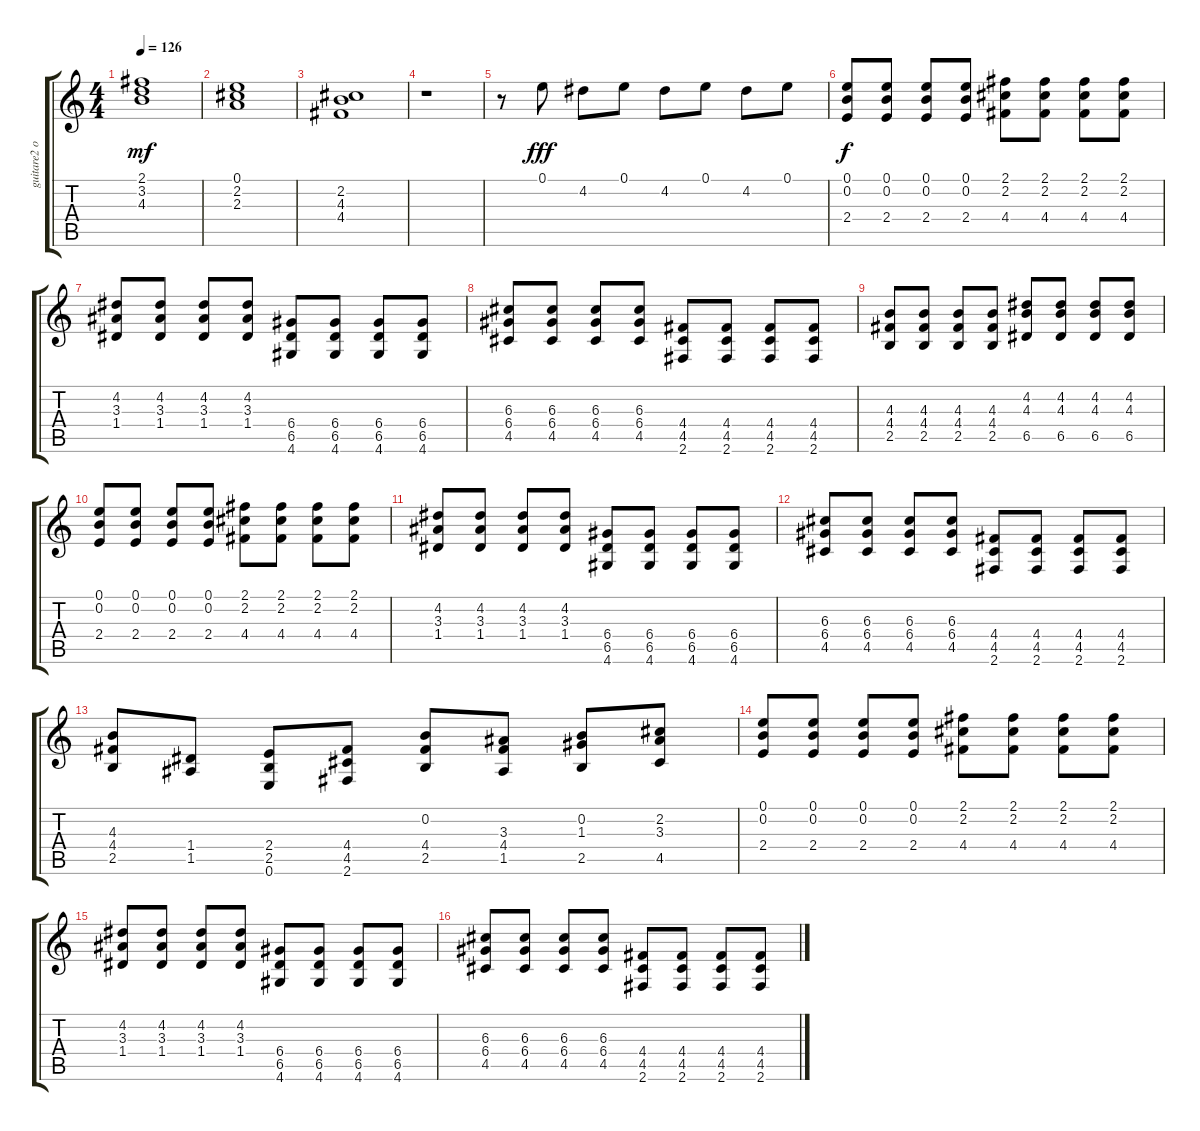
\track ("guitare2 overdrive" "guitare2 o") {instrument overdrivenguitar}
\staff {score tabs}
\tuning (E4 B3 G3 D3 A2 E2) {hide}
\ts (4 4)
\tempo 126
\clef g2
\ks c
(2.1 3.2 4.3).1{dy mf} |
(0.1 2.2 2.3).1 |
(2.2 4.3 4.4).1 |
r.1 |
r.8 0.1.8{dy fff volume 5} 4.2.8{volume 6} 0.1.8{volume 7} 4.2.8{volume 8} 0.1.8{volume 9} 4.2.8{volume 10} 0.1.8{volume 11} |
(0.1 0.2 2.4).8{dy f volume 12 instrument overdrivenguitar} (0.1 0.2 2.4).8 (0.1 0.2 2.4).8 (0.1 0.2 2.4).8 (2.1 2.2 4.4).8 (2.1 2.2 4.4).8 (2.1 2.2 4.4).8 (2.1 2.2 4.4).8 |
(4.2 3.3 1.4).8 (4.2 3.3 1.4).8 (4.2 3.3 1.4).8 (4.2 3.3 1.4).8 (6.4 6.5 4.6).8 (6.4 6.5 4.6).8 (6.4 6.5 4.6).8 (6.4 6.5 4.6).8 |
(6.3 6.4 4.5).8 (6.3 6.4 4.5).8 (6.3 6.4 4.5).8 (6.3 6.4 4.5).8 (4.4 4.5 2.6).8 (4.4 4.5 2.6).8 (4.4 4.5 2.6).8 (4.4 4.5 2.6).8 |
(4.3 4.4 2.5).8 (4.3 4.4 2.5).8 (4.3 4.4 2.5).8 (4.3 4.4 2.5).8 (4.2 4.3 6.5).8 (4.2 4.3 6.5).8 (4.2 4.3 6.5).8 (4.2 4.3 6.5).8 |
(0.1 0.2 2.4).8 (0.1 0.2 2.4).8 (0.1 0.2 2.4).8 (0.1 0.2 2.4).8 (2.1 2.2 4.4).8 (2.1 2.2 4.4).8 (2.1 2.2 4.4).8 (2.1 2.2 4.4).8 |
(4.2 3.3 1.4).8 (4.2 3.3 1.4).8 (4.2 3.3 1.4).8 (4.2 3.3 1.4).8 (6.4 6.5 4.6).8 (6.4 6.5 4.6).8 (6.4 6.5 4.6).8 (6.4 6.5 4.6).8 |
(6.3 6.4 4.5).8 (6.3 6.4 4.5).8 (6.3 6.4 4.5).8 (6.3 6.4 4.5).8 (4.4 4.5 2.6).8 (4.4 4.5 2.6).8 (4.4 4.5 2.6).8 (4.4 4.5 2.6).8 |
(4.3 4.4 2.5).8 (1.4 1.5).8 (2.4 2.5 0.6).8 (4.4 4.5 2.6).8 (0.2 4.4 2.5).8 (3.3 4.4 1.5).8 (0.2 1.3 2.5).8 (2.2 3.3 4.5).8 |
(0.1 0.2 2.4).8 (0.1 0.2 2.4).8 (0.1 0.2 2.4).8 (0.1 0.2 2.4).8 (2.1 2.2 4.4).8 (2.1 2.2 4.4).8 (2.1 2.2 4.4).8 (2.1 2.2 4.4).8 |
(4.2 3.3 1.4).8 (4.2 3.3 1.4).8 (4.2 3.3 1.4).8 (4.2 3.3 1.4).8 (6.4 6.5 4.6).8 (6.4 6.5 4.6).8 (6.4 6.5 4.6).8 (6.4 6.5 4.6).8 |
(6.3 6.4 4.5).8 (6.3 6.4 4.5).8 (6.3 6.4 4.5).8 (6.3 6.4 4.5).8 (4.4 4.5 2.6).8 (4.4 4.5 2.6).8 (4.4 4.5 2.6).8 (4.4 4.5 2.6).8
